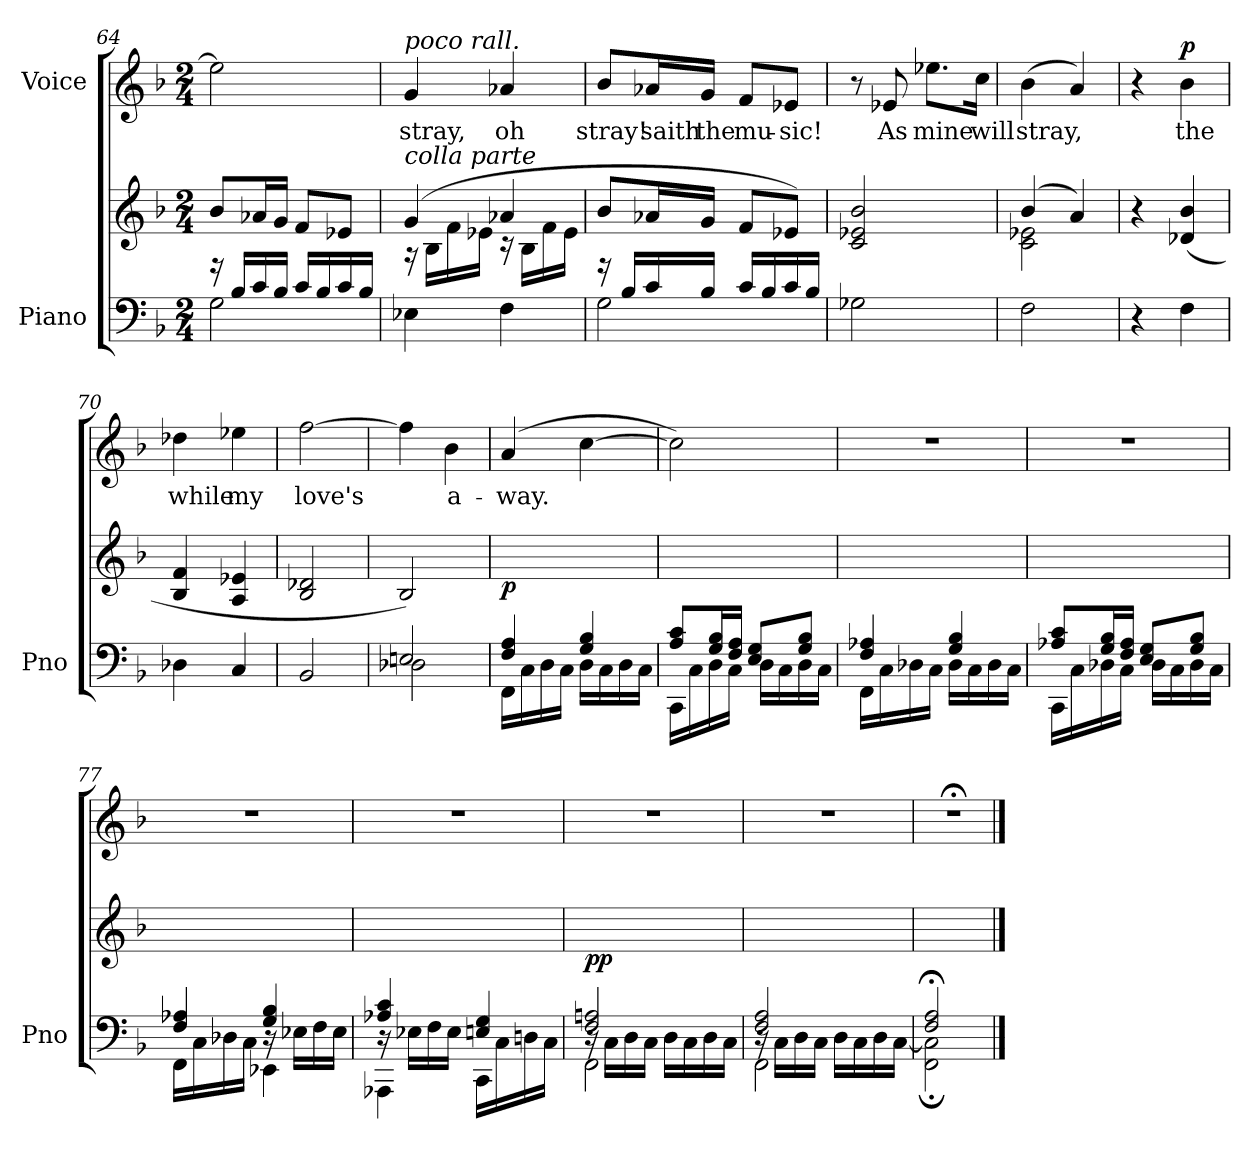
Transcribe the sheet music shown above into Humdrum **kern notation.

**kern	**kern	**dynam	**kern	**text	**dynam
*part2	*part2	*part2	*part1	*part1	*part1
*staff3	*staff2	*staff2/3	*staff1	*staff1	*staff1
*I"Piano	*	*	*I"Voice	*	*
*I'Pno	*	*	*	*	*
*clefF4	*clefG2	*	*clefG2	*	*
*k[b-]	*k[b-]	*	*k[b-]	*	*
*M2/4	*M2/4	*	*M2/4	*	*
=64	=64	=64	=64	=64	=64
*^	*	*	*	*	*
16r	2G\	8b-/L	.	2ee-\]	.	.
16B-/LL	.	.	.	.	.	.
16c/	.	16a-X/L	.	.	.	.
16B-/JJ	.	16g/JJ	.	.	.	.
16c/LL	.	8f/L	.	.	.	.
16B-/	.	.	.	.	.	.
16c/	.	8e-X/J	.	.	.	.
16B-/JJ	.	.	.	.	.	.
*v	*v	*	*	*	*	*
=65	=65	=65	=65	=65	=65
*	*^	*	*	*	*
!	!	!	!	!LO:TX:i:t=poco rall.	!	!
!	!LO:TX:i:t=colla parte	!	!	!	!	!
4E-X\	(4g/	16r	.	4g/	stray,	.
.	.	16B-\LL	.	.	.	.
.	.	16f\	.	.	.	.
.	.	16e-X\JJ	.	.	.	.
4F\	4a-X/	16r	.	4a-X/	oh	.
.	.	16B-\LL	.	.	.	.
.	.	16f\	.	.	.	.
.	.	16e-\JJ	.	.	.	.
*	*v	*v	*	*	*	*
=66	=66	=66	=66	=66	=66
*^	*	*	*	*	*
16r	2G\	8b-/L	.	8b-/L	stray!	.
16B-/LL	.	.	.	.	.	.
16c/	.	16a-X/L	.	16a-X/L	saith	.
16B-/JJ	.	16g/JJ	.	16g/JJ	the	.
16c/LL	.	8f/L	.	8f/L	mu-	.
16B-/	.	.	.	.	.	.
16c/	.	8e-X/J)	.	8e-X/J	-sic!	.
16B-/JJ	.	.	.	.	.	.
*v	*v	*	*	*	*	*
=67	=67	=67	=67	=67	=67
2G-X\	2c/ 2e-X/ 2b-/	.	8r	.	.
.	.	.	8e-X/	As	.
.	.	.	8.ee-X\L	mine	.
.	.	.	16cc\Jk	will	.
=68	=68	=68	=68	=68	=68
*	*^	*	*	*	*
2F\	(4b-/	2c\ 2e-X\	.	(4b-\	stray,	.
.	4a/)	.	.	4a/)	.	.
*	*v	*v	*	*	*	*
=69	=69	=69	=69	=69	=69
4r	4r	.	4r	.	.
!	!	!	!	!	!LO:DY:a
4F\	(4d-X/ 4b-/	.	4b-\	the	p
=70	=70	=70	=70	=70	=70
4D-X\	4B-/ 4f/	.	4dd-X\	while	.
4C/	4A/ 4e-X/	.	4ee-X\	my	.
=71	=71	=71	=71	=71	=71
2BB-/	2B-/ 2d-X/	.	[2ff\	love's	.
=72	=72	=72	=72	=72	=72
*^	*	*	*	*	*
2En/	2D-X\	2B-/)	.	4ff\]	.	.
.	.	.	.	4b-\	a-	.
=73	=73	=73	=73	=73	=73	=73
!	!	!	!LO:DY:b	!	!	!
4F/ 4A/	16FF\LL	2ryy	p	(4a/	-way.	.
.	16C\	.	.	.	.	.
.	16D\	.	.	.	.	.
.	16C\JJ	.	.	.	.	.
4G/ 4B-/	16D\LL	.	.	[4cc\	.	.
.	16C\	.	.	.	.	.
.	16D\	.	.	.	.	.
.	16C\JJ	.	.	.	.	.
=74	=74	=74	=74	=74	=74	=74
8A/ 8c/L	16CC\LL	2ryy	.	2cc\])	.	.
.	16C\	.	.	.	.	.
16G/ 16B-/L	16D\	.	.	.	.	.
16F/ 16A/JJ	16C\JJ	.	.	.	.	.
8E/ 8G/L	16D\LL	.	.	.	.	.
.	16C\	.	.	.	.	.
8G/ 8B-/J	16D\	.	.	.	.	.
.	16C\JJ	.	.	.	.	.
=75	=75	=75	=75	=75	=75	=75
4F/ 4A-X/	16FF\LL	2ryy	.	2r	.	.
.	16C\	.	.	.	.	.
.	16D-X\	.	.	.	.	.
.	16C\JJ	.	.	.	.	.
4G/ 4B-/	16D-\LL	.	.	.	.	.
.	16C\	.	.	.	.	.
.	16D-\	.	.	.	.	.
.	16C\JJ	.	.	.	.	.
=76	=76	=76	=76	=76	=76	=76
8A-X/ 8c/L	16CC\LL	2ryy	.	2r	.	.
.	16C\	.	.	.	.	.
16G/ 16B-/L	16D-X\	.	.	.	.	.
16F/ 16A-/JJ	16C\JJ	.	.	.	.	.
8E/ 8G/L	16D-\LL	.	.	.	.	.
.	16C\	.	.	.	.	.
8G/ 8B-/J	16D-\	.	.	.	.	.
.	16C\JJ	.	.	.	.	.
=77	=77	=77	=77	=77	=77	=77
*	*^	*	*	*	*	*
4F/ 4A-X/	16FF\LL	4ryy	2ryy	.	2r	.	.
.	16C\	.	.	.	.	.	.
.	16D-X\	.	.	.	.	.	.
.	16C\JJ	.	.	.	.	.	.
4G/ 4B-/	16r	4EE-X\	.	.	.	.	.
.	16E-X\LL	.	.	.	.	.	.
.	16F\	.	.	.	.	.	.
.	16E-\JJ	.	.	.	.	.	.
=78	=78	=78	=78	=78	=78	=78	=78
4A-X/ 4c/	16r	4AAA-X\	2ryy	.	2r	.	.
.	16E-X\LL	.	.	.	.	.	.
.	16F\	.	.	.	.	.	.
.	16E-\JJ	.	.	.	.	.	.
4En/ 4G/	16CC\LL	4ryy	.	.	.	.	.
.	16C\	.	.	.	.	.	.
.	16Dn\	.	.	.	.	.	.
.	16C\JJ	.	.	.	.	.	.
=79	=79	=79	=79	=79	=79	=79	=79
!	!	!	!	!LO:DY:b	!	!	!
2F/ 2An/	16r	2FF\	2ryy	pp	2r	.	.
.	16C\LL	.	.	.	.	.	.
.	16D\	.	.	.	.	.	.
.	16C\JJ	.	.	.	.	.	.
.	16D\LL	.	.	.	.	.	.
.	16C\	.	.	.	.	.	.
.	16D\	.	.	.	.	.	.
.	16C\JJ	.	.	.	.	.	.
=80	=80	=80	=80	=80	=80	=80	=80
2F/ 2A/	16r	2FF\	2ryy	.	2r	.	.
.	16C\LL	.	.	.	.	.	.
.	16D\	.	.	.	.	.	.
.	16C\JJ	.	.	.	.	.	.
.	16D\LL	.	.	.	.	.	.
.	16C\	.	.	.	.	.	.
.	16D\	.	.	.	.	.	.
.	[16C\JJ	.	.	.	.	.	.
*	*v	*v	*	*	*	*	*
=81	=81	=81	=81	=81	=81	=81
2F/;< 2A/;<	2FF\; 2C\];	2ryy	.	2r;<	.	.
*v	*v	*	*	*	*	*
==	==	==	==	==	==
*-	*-	*-	*-	*-	*-
